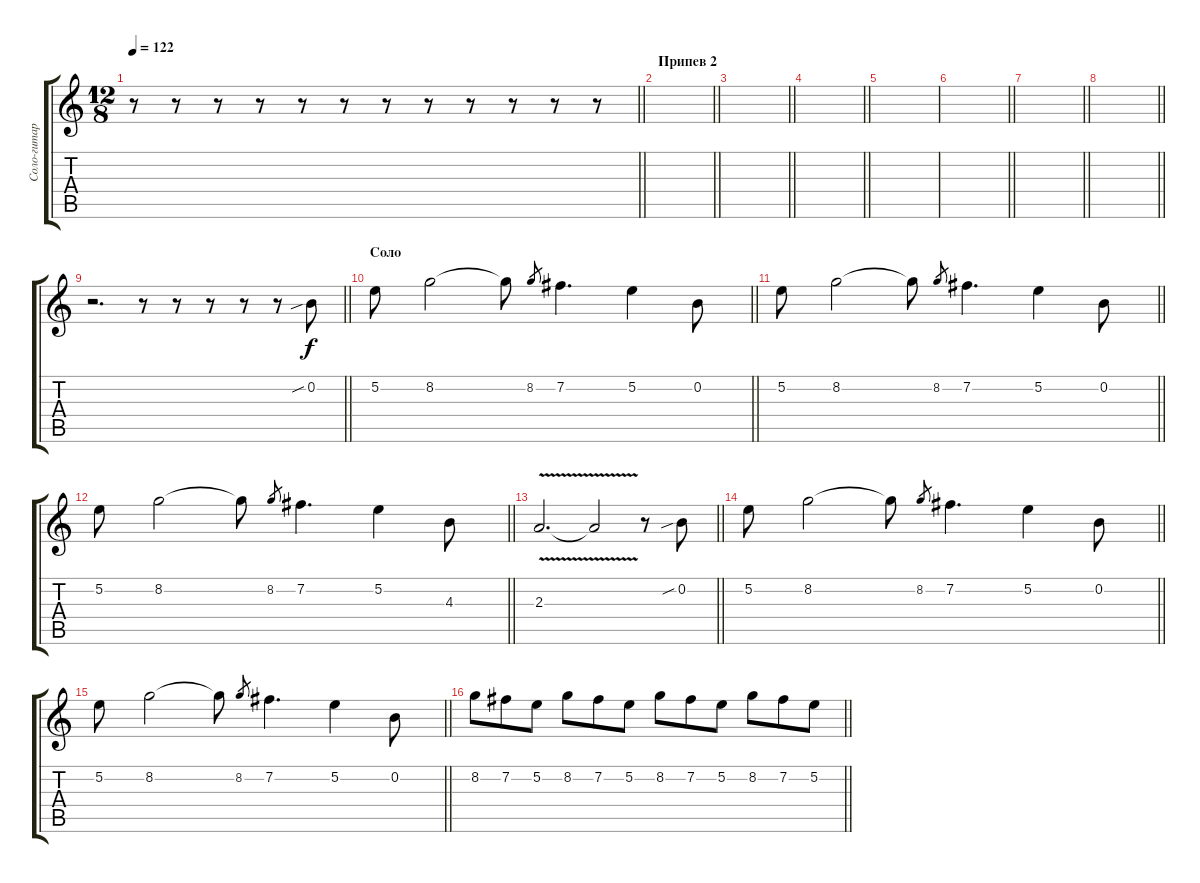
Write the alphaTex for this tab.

\track ("Соло-гитара" "Соло-гитар") {instrument overdrivenguitar}
\staff {score tabs}
\tuning (E4 B3 G3 D3 A2 E2) {hide}
\ts (12 8)
\tempo 122
\clef g2
\barLineRight lightlight
\ks c
r.8{dy f} r.8 r.8 r.8 r.8 r.8 r.8 r.8 r.8 r.8 r.8 r.8 |
\section ("" "Припев 2")
\barLineRight lightlight
|
\barLineRight lightlight
|
\barLineRight lightlight
|
|
\barLineRight lightlight
|
\barLineRight lightlight
|
\barLineRight lightlight
|
\barLineRight lightlight
r.2{d} r.8 r.8 r.8 r.8 r.8 0.2{sib}.8 |
\section ("" "Соло")
\barLineRight lightlight
5.2.8 8.2.2 8.2{t}.8 8.2.8{gr} 7.2.4{d} 5.2.4 0.2.8 |
\barLineRight lightlight
5.2.8 8.2.2 8.2{t}.8 8.2.8{gr} 7.2.4{d} 5.2.4 0.2.8 |
\barLineRight lightlight
5.2.8 8.2.2 8.2{t}.8 8.2.8{gr} 7.2.4{d} 5.2.4 4.3.8 |
\barLineRight lightlight
2.3{v}.2{d} 2.3{t}.2 r.8 0.2{sib}.8 |
\barLineRight lightlight
5.2.8 8.2.2 8.2{t}.8 8.2.8{gr} 7.2.4{d} 5.2.4 0.2.8 |
\barLineRight lightlight
5.2.8 8.2.2 8.2{t}.8 8.2.8{gr} 7.2.4{d} 5.2.4 0.2.8 |
\barLineRight lightlight
8.2.8 7.2.8 5.2.8 8.2.8 7.2.8 5.2.8 8.2.8 7.2.8 5.2.8 8.2.8 7.2.8 5.2.8
